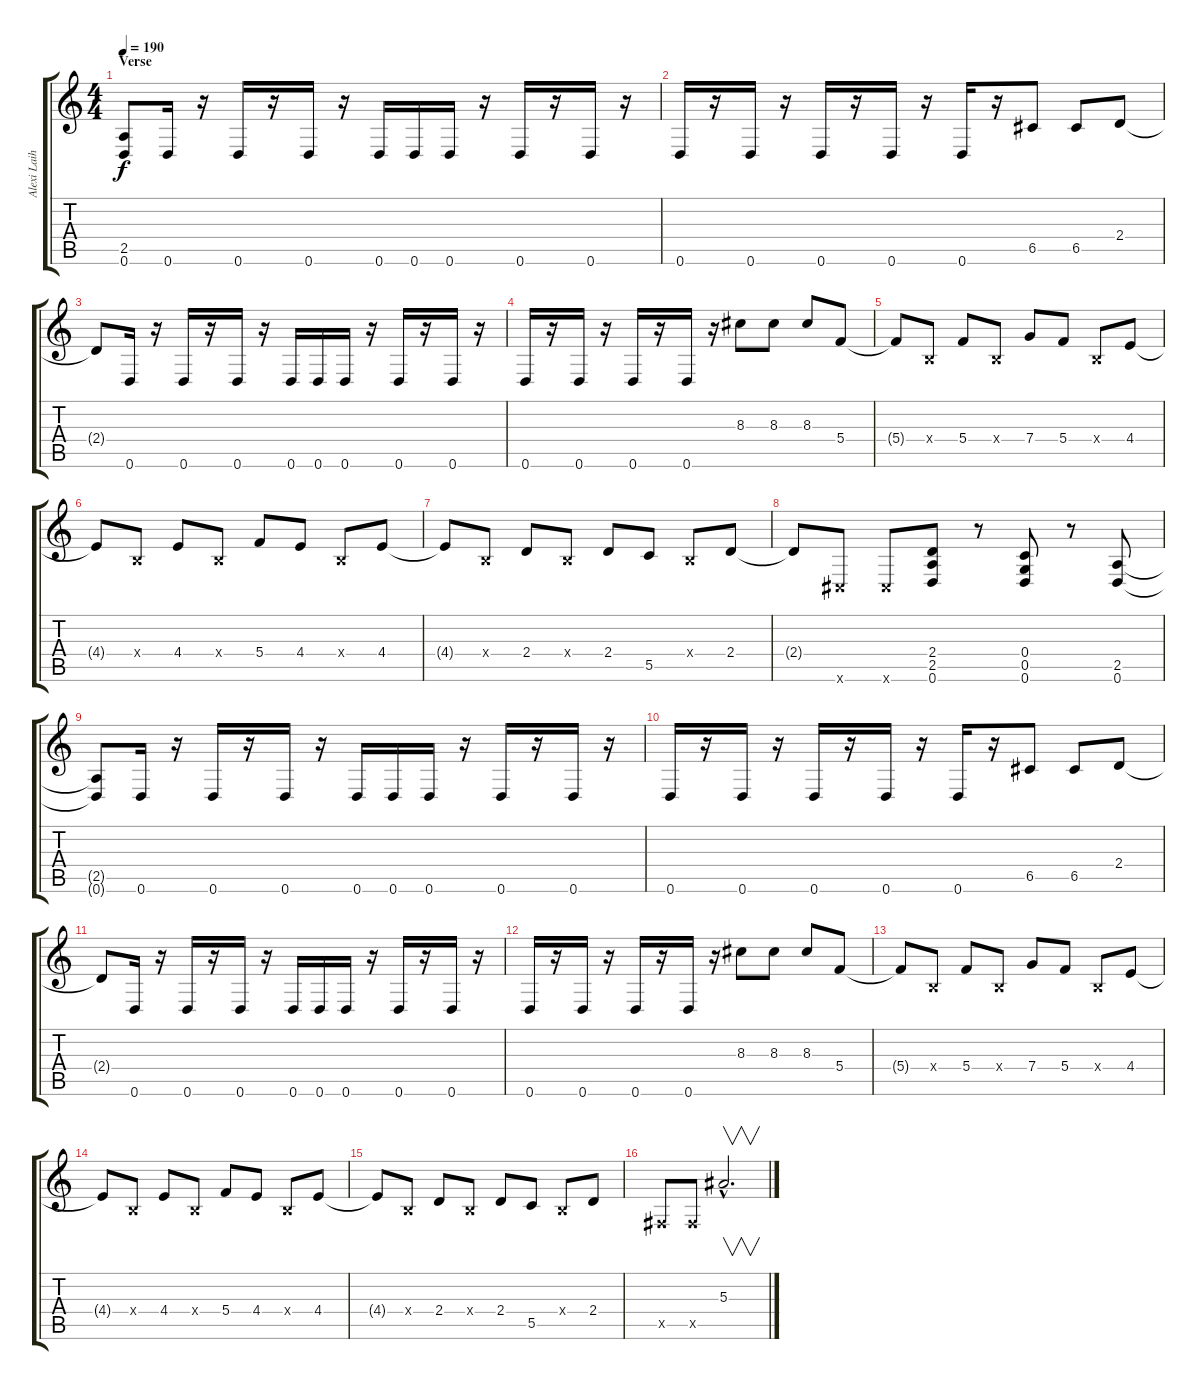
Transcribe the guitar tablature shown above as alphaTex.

\track ("Alexi Laiho" "Alexi Laih") {instrument distortionguitar}
\staff {score tabs}
\tuning (D4 A3 F3 C3 G2 D2) {hide}
\ts (4 4)
\section ("" "Verse")
\tempo 190
\clef g2
\ks c
(2.5{t} 0.6{t}).8{dy f} 0.6.16 r.16 0.6.16 r.16 0.6.16 r.16 0.6.16 0.6.16 0.6.16 r.16 0.6.16 r.16 0.6.16 r.16 |
0.6.16 r.16 0.6.16 r.16 0.6.16 r.16 0.6.16 r.16 0.6.16 r.16 6.5.8 6.5.8 2.4.8 |
2.4{t}.8 0.6.16 r.16 0.6.16 r.16 0.6.16 r.16 0.6.16 0.6.16 0.6.16 r.16 0.6.16 r.16 0.6.16 r.16 |
0.6.16 r.16 0.6.16 r.16 0.6.16 r.16 0.6.16 r.16 8.3.8 8.3.8 8.3.8 5.4.8 |
5.4{t}.8 -1.4{x}.8 5.4.8 -1.4{x}.8 7.4.8 5.4.8 -1.4{x}.8 4.4.8 |
4.4{t}.8 -1.4{x}.8 4.4.8 -1.4{x}.8 5.4.8 4.4.8 -1.4{x}.8 4.4.8 |
4.4{t}.8 -1.4{x}.8 2.4.8 -1.4{x}.8 2.4.8 5.5.8 -1.4{x}.8 2.4.8 |
2.4{t}.8 -1.6{x}.8 -1.6{x}.8 (2.4 2.5 0.6).8 r.8 (0.4 0.5 0.6).8 r.8 (2.5 0.6).8 |
(2.5{t} 0.6{t}).8 0.6.16 r.16 0.6.16 r.16 0.6.16 r.16 0.6.16 0.6.16 0.6.16 r.16 0.6.16 r.16 0.6.16 r.16 |
0.6.16 r.16 0.6.16 r.16 0.6.16 r.16 0.6.16 r.16 0.6.16 r.16 6.5.8 6.5.8 2.4.8 |
2.4{t}.8 0.6.16 r.16 0.6.16 r.16 0.6.16 r.16 0.6.16 0.6.16 0.6.16 r.16 0.6.16 r.16 0.6.16 r.16 |
0.6.16 r.16 0.6.16 r.16 0.6.16 r.16 0.6.16 r.16 8.3.8 8.3.8 8.3.8 5.4.8 |
5.4{t}.8 -1.4{x}.8 5.4.8 -1.4{x}.8 7.4.8 5.4.8 -1.4{x}.8 4.4.8 |
4.4{t}.8 -1.4{x}.8 4.4.8 -1.4{x}.8 5.4.8 4.4.8 -1.4{x}.8 4.4.8 |
4.4{t}.8 -1.4{x}.8 2.4.8 -1.4{x}.8 2.4.8 5.5.8 -1.4{x}.8 2.4.8 |
-1.5{x}.8 -1.5{x}.8 5.3{hac}.2{v d}
